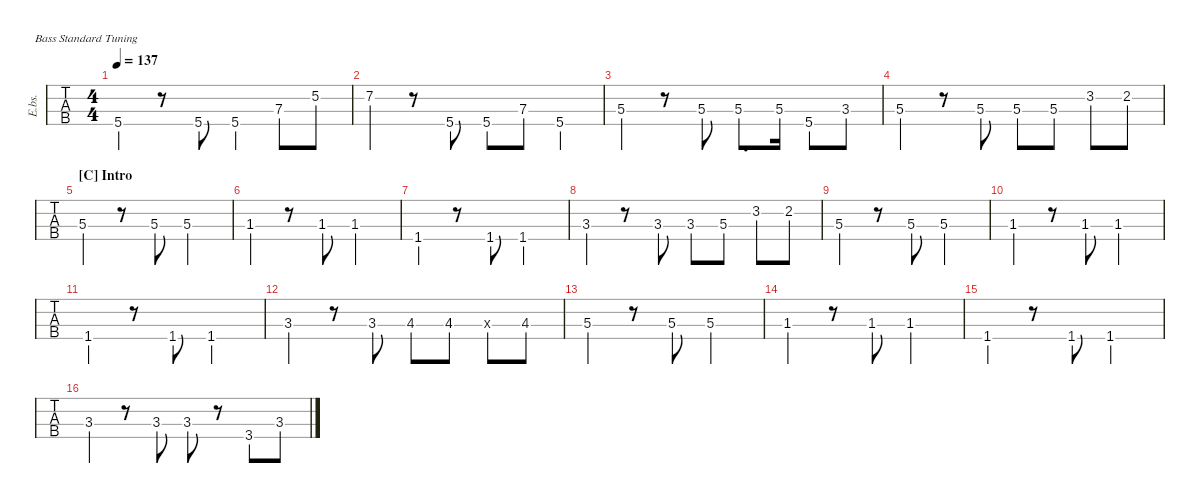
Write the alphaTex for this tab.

\defaultSystemsLayout 4
\hideDynamics
\bracketExtendMode nobrackets
\track ("Bass" "E.bs.") {defaultSystemsLayout 4 instrument acousticbass}
\staff {tabs}
\tuning (G2 D2 A1 E1)
\ts (4 4)
\tempo 137
\clef f4
\ks f
5.4{acc forcenatural}.4{dy mf} r.8 5.4{acc forcenatural}.8 5.4{acc forcenatural}.4 7.3{acc forcenatural}.8 5.2{acc forcenatural}.8 |
7.2{acc forcenatural}.4 r.8 5.4{acc forcenatural}.8 5.4{acc forcenatural}.8 7.3{acc forcenatural}.8 5.4{acc forcenatural}.4 |
5.3{acc forcenatural}.4 r.8 5.3{acc forcenatural}.8 5.3{acc forcenatural}.8{d} 5.3{acc forcenatural}.16 5.4{acc forcenatural}.8 3.3{acc forcenatural}.8 |
5.3{acc forcenatural}.4 r.8 5.3{acc forcenatural}.8 5.3{acc forcenatural}.8 5.3{acc forcenatural}.8 3.2{acc forcenatural}.8 2.2{acc forcenatural}.8 |
\section ("C" "Intro")
5.3{acc forcenatural}.4 r.8 5.3{acc forcenatural}.8 5.3{acc forcenatural}.2 |
1.3{acc b}.4 r.8 1.3{acc b}.8 1.3{acc b}.2 |
1.4{acc forcenatural}.4 r.8 1.4{acc forcenatural}.8 1.4{acc forcenatural}.2 |
3.3{acc forcenatural}.4 r.8 3.3{acc forcenatural}.8 3.3{acc forcenatural}.8 5.3{acc forcenatural}.8 3.2{acc forcenatural}.8 2.2{acc forcenatural}.8 |
5.3{acc forcenatural}.4 r.8 5.3{acc forcenatural}.8 5.3{acc forcenatural}.2 |
1.3{acc b}.4 r.8 1.3{acc b}.8 1.3{acc b}.2 |
1.4{acc forcenatural}.4 r.8 1.4{acc forcenatural}.8 1.4{acc forcenatural}.2 |
3.3{acc forcenatural}.4 r.8 3.3{acc forcenatural}.8 4.3{acc b}.8 4.3{acc b}.8 4.3{x acc b}.8 4.3{acc b}.8 |
5.3{acc forcenatural}.4 r.8 5.3{acc forcenatural}.8 5.3{acc forcenatural}.2 |
1.3{acc b}.4 r.8 1.3{acc b}.8 1.3{acc b}.2 |
1.4{acc forcenatural}.4 r.8 1.4{acc forcenatural}.8 1.4{acc forcenatural}.2 |
3.3{acc forcenatural}.4 r.8 3.3{acc forcenatural}.8 3.3{acc forcenatural}.8 r.8 3.4{acc forcenatural}.8 3.3{acc forcenatural}.8
